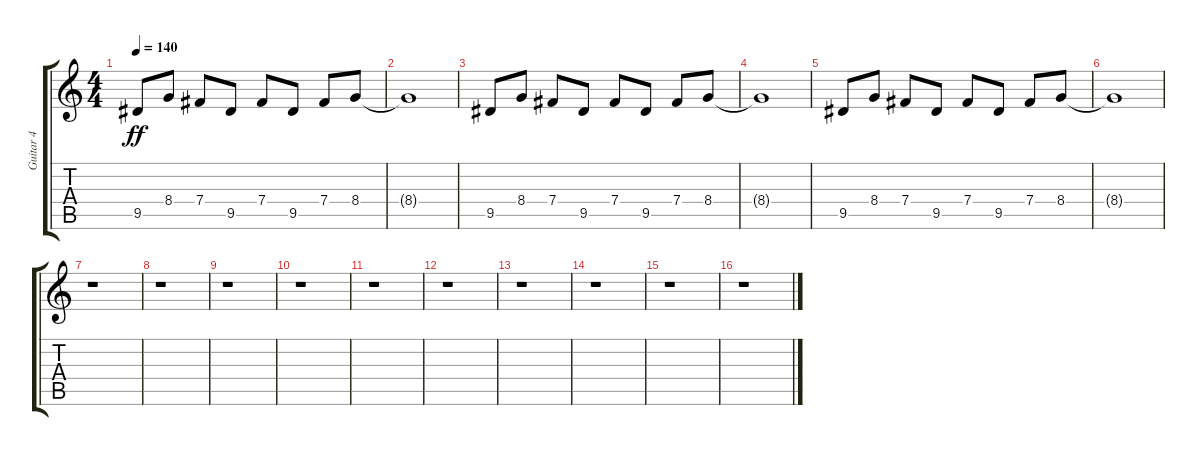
\track ("Guitar 4" "Guitar 4") {instrument distortionguitar}
\staff {score tabs}
\tuning (Db4 Ab3 E3 B2 Gb2 Db2) {hide}
\ts (4 4)
\tempo 140
\clef g2
\ks c
9.5.8{dy ff} 8.4.8 7.4.8 9.5.8 7.4.8 9.5.8 7.4.8 8.4.8 |
8.4{t}.1 |
9.5.8 8.4.8 7.4.8 9.5.8 7.4.8 9.5.8 7.4.8 8.4.8 |
8.4{t}.1 |
9.5.8 8.4.8 7.4.8 9.5.8 7.4.8 9.5.8 7.4.8 8.4.8 |
8.4{t}.1 |
r.1 |
r.1 |
r.1 |
r.1 |
r.1 |
r.1 |
r.1 |
r.1 |
r.1 |
r.1
